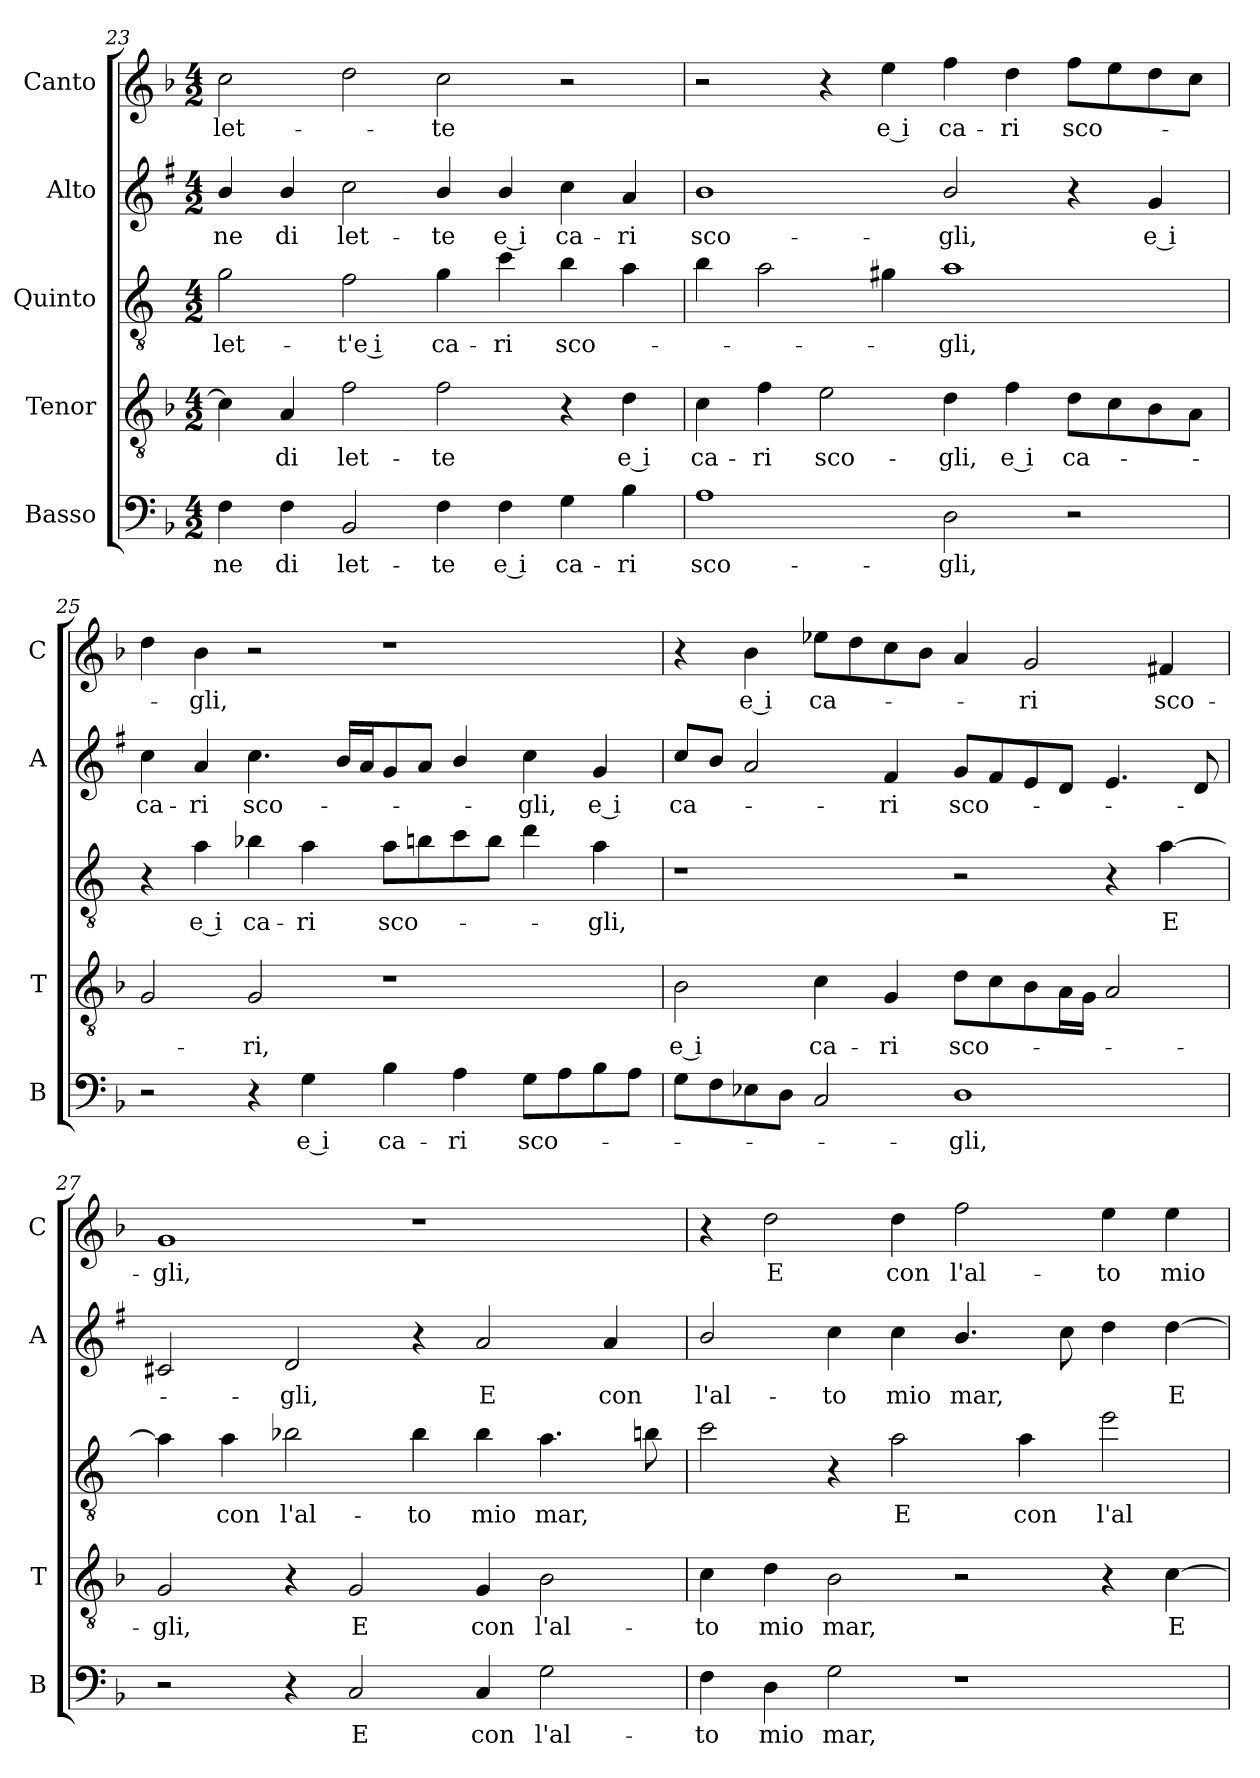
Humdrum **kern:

**kern	**text	**kern	**text	**kern	**text	**kern	**text	**kern	**text
*part5	*part5	*part4	*part4	*part3	*part3	*part2	*part2	*part1	*part1
*staff5	*staff5	*staff4	*staff4	*staff3	*staff3	*staff2	*staff2	*staff1	*staff1
*I"Basso	*	*I"Tenor	*	*I"Quinto	*	*I"Alto	*	*I"Canto	*
*I'B	*	*I'T	*	*	*	*I'A	*	*I'C	*
*clefF4	*	*clefGv2	*	*clefGv2	*	*clefG2	*	*clefG2	*
*	*	*	*	*ITrd4c7	*	*ITrd1c2	*	*	*
*k[b-]	*	*k[b-]	*	*k[b-]	*	*k[b-]	*	*k[b-]	*
*F:	*	*F:	*	*F:	*	*F:	*	*F:	*
*M4/2	*	*M4/2	*	*M4/2	*	*M4/2	*	*M4/2	*
=23	=23	=23	=23	=23	=23	=23	=23	=23	=23
!	!LO:LY:b	!	!	!	!LO:LY:b	!	!LO:LY:b	!	!LO:LY:b
4F\	-ne	4c\]	.	2c\	let-	4a/	-ne	2cc\	let-
!	!LO:LY:b	!	!LO:LY:b	!	!	!	!LO:LY:b	!	!
4F\	di	4A/	di	.	.	4a/	di	.	.
!	!LO:LY:b	!	!LO:LY:b	!	!LO:LY:b	!	!LO:LY:b	!	!
2BB-/	let-	2f\	let-	2B-\	-t'e i	2b-\	let-	2dd\	.
!	!LO:LY:b	!	!LO:LY:b	!	!LO:LY:b	!	!LO:LY:b	!	!LO:LY:b
4F\	-te	2f\	-te	4c\	ca-	4a/	-te	2cc\	-te
!	!LO:LY:b	!	!	!	!LO:LY:b	!	!LO:LY:b	!	!
4F\	e i	.	.	4f\	-ri	4a/	e i	.	.
!	!LO:LY:b	!	!	!	!LO:LY:b	!	!LO:LY:b	!	!
4G\	ca-	4r	.	4e\	sco-	4b-\	ca-	2r	.
!	!LO:LY:b	!	!LO:LY:b	!	!	!	!LO:LY:b	!	!
4B-\	-ri	4d\	e i	4d\	.	4g/	-ri	.	.
=24	=24	=24	=24	=24	=24	=24	=24	=24	=24
!	!LO:LY:b	!	!LO:LY:b	!	!	!	!LO:LY:b	!	!
1A	sco-	4c\	ca-	4e\	.	1a	sco-	2r	.
!	!	!	!LO:LY:b	!	!	!	!	!	!
.	.	4f\	-ri	2d\	.	.	.	.	.
!	!	!	!LO:LY:b	!	!	!	!	!	!
.	.	2e\	sco-	.	.	.	.	4r	.
!	!	!	!	!	!	!	!	!	!LO:LY:b
.	.	.	.	4c#X\	.	.	.	4ee\	e i
!	!LO:LY:b	!	!LO:LY:b	!	!LO:LY:b	!	!LO:LY:b	!	!LO:LY:b
2D\	-gli,	4d\	-gli,	1d	-gli,	2a/	-gli,	4ff\	ca-
!	!	!	!LO:LY:b	!	!	!	!	!	!LO:LY:b
.	.	4f\	e i	.	.	.	.	4dd\	-ri
!	!	!	!LO:LY:b	!	!	!	!	!	!LO:LY:b
2r	.	8d\L	ca-	.	.	4r	.	8ff\L	sco-
.	.	8c\	.	.	.	.	.	8ee\	.
!	!	!	!	!	!	!	!LO:LY:b	!	!
.	.	8B-\	.	.	.	4f/	e i	8dd\	.
.	.	8A\J	.	.	.	.	.	8cc\J	.
=25	=25	=25	=25	=25	=25	=25	=25	=25	=25
!	!	!	!	!	!	!	!LO:LY:b	!	!
2r	.	2G/	.	4r	.	4b-\	ca-	4dd\	.
!	!	!	!	!	!LO:LY:b	!	!LO:LY:b	!	!LO:LY:b
.	.	.	.	4d\	e i	4g/	-ri	4b-\	-gli,
!	!	!	!LO:LY:b	!	!LO:LY:b	!	!LO:LY:b	!	!
4r	.	2G/	-ri,	4e-X\	ca-	4.b-\	sco-	2r	.
!	!LO:LY:b	!	!	!	!LO:LY:b	!	!	!	!
4G\	e i	.	.	4d\	-ri	.	.	.	.
.	.	.	.	.	.	16a/LL	.	.	.
.	.	.	.	.	.	16g/J	.	.	.
!	!LO:LY:b	!	!	!	!LO:LY:b	!	!	!	!
4B-\	ca-	1r	.	8d\L	sco-	8f/	.	1r	.
.	.	.	.	8en\	.	8g/J	.	.	.
!	!LO:LY:b	!	!	!	!	!	!	!	!
4A\	-ri	.	.	8f\	.	4a/	.	.	.
.	.	.	.	8e\J	.	.	.	.	.
!	!LO:LY:b	!	!	!	!	!	!LO:LY:b	!	!
8G\L	sco-	.	.	4g\	.	4b-\	-gli,	.	.
8A\	.	.	.	.	.	.	.	.	.
!	!	!	!	!	!LO:LY:b	!	!LO:LY:b	!	!
8B-\	.	.	.	4d\	-gli,	4f/	e i	.	.
8A\J	.	.	.	.	.	.	.	.	.
!!LO:LB:g=z
=26	=26	=26	=26	=26	=26	=26	=26	=26	=26
!	!	!	!LO:LY:b	!	!	!	!LO:LY:b	!	!
8G\L	.	2B-\	e i	1r	.	8b-/L	ca-	4r	.
8F\	.	.	.	.	.	8a/J	.	.	.
!	!	!	!	!	!	!	!	!	!LO:LY:b
8E-X\	.	.	.	.	.	2g/	.	4b-\	e i
8D\J	.	.	.	.	.	.	.	.	.
!	!	!	!LO:LY:b	!	!	!	!	!	!LO:LY:b
2C/	.	4c\	ca-	.	.	.	.	8ee-X\L	ca-
.	.	.	.	.	.	.	.	8dd\	.
!	!	!	!LO:LY:b	!	!	!	!LO:LY:b	!	!
.	.	4G/	-ri	.	.	4e/	-ri	8cc\	.
.	.	.	.	.	.	.	.	8b-\J	.
!	!LO:LY:b	!	!LO:LY:b	!	!	!	!LO:LY:b	!	!
1D	-gli,	8d\L	sco-	2r	.	8f/L	sco-	4a/	.
.	.	8c\	.	.	.	8e/	.	.	.
!	!	!	!	!	!	!	!	!	!LO:LY:b
.	.	8B-\	.	.	.	8d/	.	2g/	-ri
.	.	16A\L	.	.	.	8c/J	.	.	.
.	.	16G\JJ	.	.	.	.	.	.	.
.	.	2A/	.	4r	.	4.d/	.	.	.
!	!	!	!	!	!LO:LY:b	!	!	!	!LO:LY:b
.	.	.	.	[4d\	E	.	.	4f#X/	sco-
.	.	.	.	.	.	8c/	.	.	.
=27	=27	=27	=27	=27	=27	=27	=27	=27	=27
!	!	!	!LO:LY:b	!	!	!	!	!	!LO:LY:b
2r	.	2G/	-gli,	4d\]	.	2Bn/	.	1g	-gli,
!	!	!	!	!	!LO:LY:b	!	!	!	!
.	.	.	.	4d\	con	.	.	.	.
!	!	!	!	!	!LO:LY:b	!	!LO:LY:b	!	!
4r	.	4r	.	2e-X\	l'al-	2c/	-gli,	.	.
!	!LO:LY:b	!	!LO:LY:b	!	!	!	!	!	!
2C/	E	2G/	E	.	.	.	.	.	.
!	!	!	!	!	!LO:LY:b	!	!	!	!
.	.	.	.	4e-\	-to	4r	.	1r	.
!	!LO:LY:b	!	!LO:LY:b	!	!LO:LY:b	!	!LO:LY:b	!	!
4C/	con	4G/	con	4e-\	mio	2g/	E	.	.
!	!LO:LY:b	!	!LO:LY:b	!	!LO:LY:b	!	!	!	!
2G\	l'al-	2B-\	l'al-	4.d\	mar,	.	.	.	.
!	!	!	!	!	!	!	!LO:LY:b	!	!
.	.	.	.	.	.	4g/	con	.	.
.	.	.	.	8en\	.	.	.	.	.
=28	=28	=28	=28	=28	=28	=28	=28	=28	=28
!	!LO:LY:b	!	!LO:LY:b	!	!	!	!LO:LY:b	!	!
4F\	-to	4c\	-to	2f\	.	2a/	l'al-	4r	.
!	!LO:LY:b	!	!LO:LY:b	!	!	!	!	!	!LO:LY:b
4D\	mio	4d\	mio	.	.	.	.	2dd\	E
!	!LO:LY:b	!	!LO:LY:b	!	!	!	!LO:LY:b	!	!
2G\	mar,	2B-\	mar,	4r	.	4b-\	-to	.	.
!	!	!	!	!	!LO:LY:b	!	!LO:LY:b	!	!LO:LY:b
.	.	.	.	2d\	E	4b-\	mio	4dd\	con
!	!	!	!	!	!	!	!LO:LY:b	!	!LO:LY:b
1r	.	2r	.	.	.	4.a/	mar,	2ff\	l'al-
!	!	!	!	!	!LO:LY:b	!	!	!	!
.	.	.	.	4d\	con	.	.	.	.
.	.	.	.	.	.	8b-\	.	.	.
!	!	!	!	!	!LO:LY:b	!	!	!	!LO:LY:b
.	.	4r	.	2a\	l'al-	4cc\	.	4ee\	-to
!	!	!	!LO:LY:b	!	!	!	!LO:LY:b	!	!LO:LY:b
.	.	[4c\	E	.	.	[4cc\	E	4ee\	mio
=	=	=	=	=	=	=	=	=	=
*-	*-	*-	*-	*-	*-	*-	*-	*-	*-
